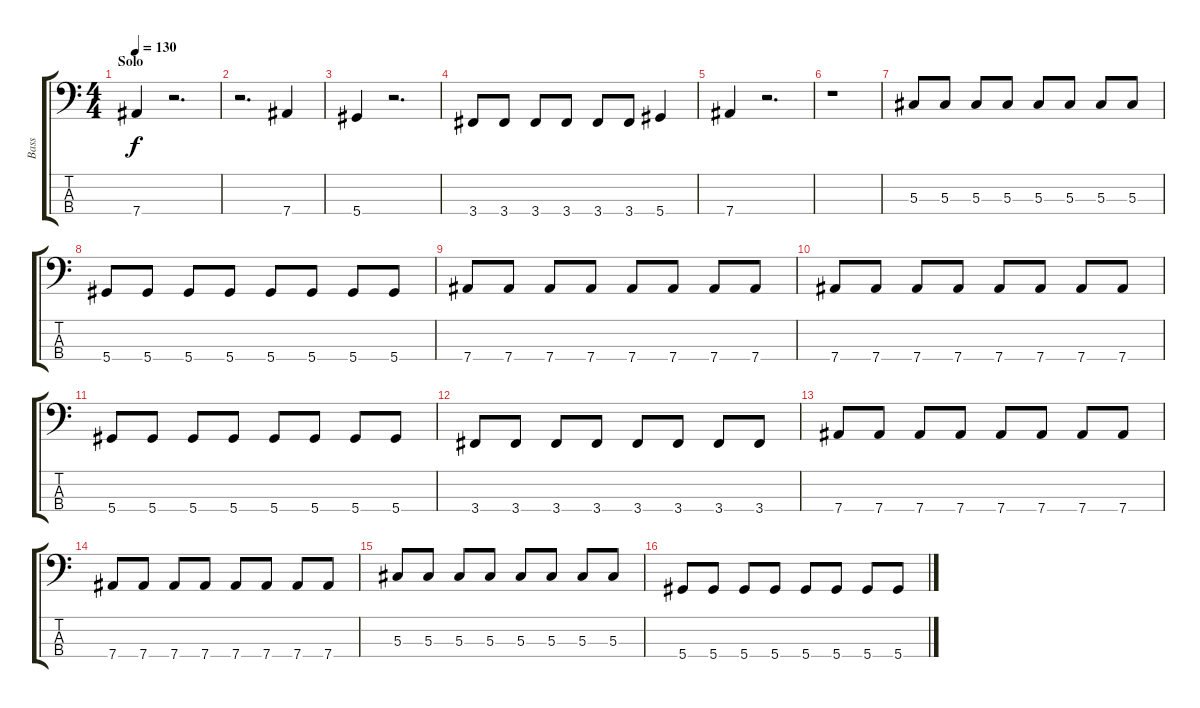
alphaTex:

\track ("Bass" "Bass") {instrument electricbassfinger}
\staff {score tabs}
\tuning (Gb2 Db2 Ab1 Eb1) {hide}
\ts (4 4)
\section ("" "Solo")
\tempo 130
\clef f4
\ks c
7.4.4{dy f} r.2{d} |
r.2{d} 7.4.4 |
5.4.4 r.2{d} |
3.4.8 3.4.8 3.4.8 3.4.8 3.4.8 3.4.8 5.4.4 |
7.4.4 r.2{d} |
r.1 |
5.3.8 5.3.8 5.3.8 5.3.8 5.3.8 5.3.8 5.3.8 5.3.8 |
5.4.8 5.4.8 5.4.8 5.4.8 5.4.8 5.4.8 5.4.8 5.4.8 |
7.4.8 7.4.8 7.4.8 7.4.8 7.4.8 7.4.8 7.4.8 7.4.8 |
7.4.8 7.4.8 7.4.8 7.4.8 7.4.8 7.4.8 7.4.8 7.4.8 |
5.4.8 5.4.8 5.4.8 5.4.8 5.4.8 5.4.8 5.4.8 5.4.8 |
3.4.8 3.4.8 3.4.8 3.4.8 3.4.8 3.4.8 3.4.8 3.4.8 |
7.4.8 7.4.8 7.4.8 7.4.8 7.4.8 7.4.8 7.4.8 7.4.8 |
7.4.8 7.4.8 7.4.8 7.4.8 7.4.8 7.4.8 7.4.8 7.4.8 |
5.3.8 5.3.8 5.3.8 5.3.8 5.3.8 5.3.8 5.3.8 5.3.8 |
5.4.8 5.4.8 5.4.8 5.4.8 5.4.8 5.4.8 5.4.8 5.4.8
